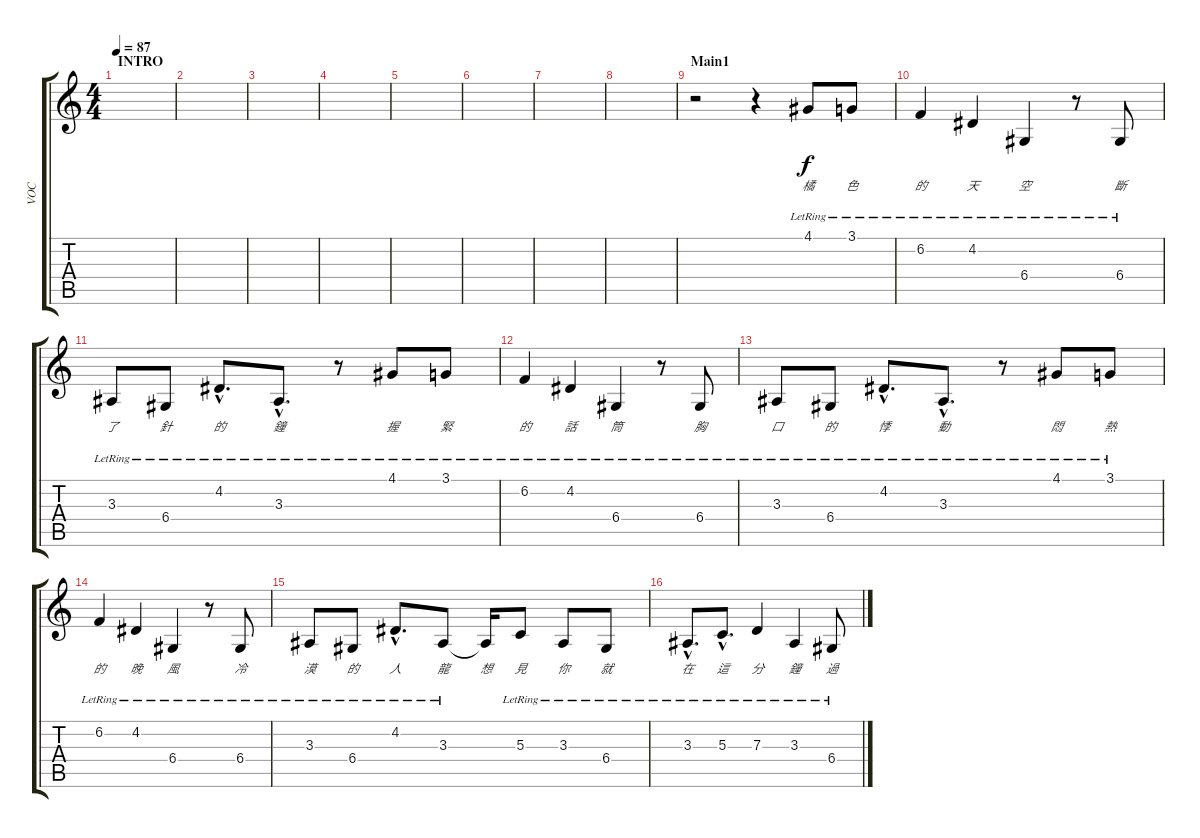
\track ("VOC" "VOC") {instrument honkytonkpiano}
\staff {score tabs}
\tuning (E4 B3 G3 D3 A2 E2) {hide}
\ts (4 4)
\section ("" "INTRO")
\tempo 87
\clef g2
\ks c
|
|
|
|
|
|
|
|
\section ("" "Main1")
r.2 r.4 4.1{lr}.8{lyrics (0 "橘") lyrics (1 "") lyrics (2 "") lyrics (3 "") lyrics (4 "")} 3.1{lr}.8{lyrics (0 "色") lyrics (1 "") lyrics (2 "") lyrics (3 "") lyrics (4 "")} |
6.2{lr}.4{lyrics (0 "的") lyrics (1 "") lyrics (2 "") lyrics (3 "") lyrics (4 "")} 4.2{lr}.4{lyrics (0 "天") lyrics (1 "") lyrics (2 "") lyrics (3 "") lyrics (4 "")} 6.4{lr}.4{lyrics (0 "空　") lyrics (1 "") lyrics (2 "") lyrics (3 "") lyrics (4 "")} r.8 6.4{lr}.8{lyrics (0 "斷") lyrics (1 "") lyrics (2 "") lyrics (3 "") lyrics (4 "")} |
3.3{lr}.8{lyrics (0 "了") lyrics (1 "") lyrics (2 "") lyrics (3 "") lyrics (4 "")} 6.4{lr}.8{lyrics (0 "針") lyrics (1 "") lyrics (2 "") lyrics (3 "") lyrics (4 "")} 4.2{hac lr}.8{d lyrics (0 "的") lyrics (1 "") lyrics (2 "") lyrics (3 "") lyrics (4 "")} 3.3{hac lr}.8{d lyrics (0 "鐘　") lyrics (1 "") lyrics (2 "") lyrics (3 "") lyrics (4 "")} r.8 4.1{lr}.8{lyrics (0 "握") lyrics (1 "") lyrics (2 "") lyrics (3 "") lyrics (4 "")} 3.1{lr}.8{lyrics (0 "緊") lyrics (1 "") lyrics (2 "") lyrics (3 "") lyrics (4 "")} |
6.2{lr}.4{lyrics (0 "的") lyrics (1 "") lyrics (2 "") lyrics (3 "") lyrics (4 "")} 4.2{lr}.4{lyrics (0 "話") lyrics (1 "") lyrics (2 "") lyrics (3 "") lyrics (4 "")} 6.4{lr}.4{lyrics (0 "筒　") lyrics (1 "") lyrics (2 "") lyrics (3 "") lyrics (4 "")} r.8 6.4{lr}.8{lyrics (0 "胸") lyrics (1 "") lyrics (2 "") lyrics (3 "") lyrics (4 "")} |
3.3{lr}.8{lyrics (0 "口") lyrics (1 "") lyrics (2 "") lyrics (3 "") lyrics (4 "")} 6.4{lr}.8{lyrics (0 "的") lyrics (1 "") lyrics (2 "") lyrics (3 "") lyrics (4 "")} 4.2{hac lr}.8{d lyrics (0 "悸") lyrics (1 "") lyrics (2 "") lyrics (3 "") lyrics (4 "")} 3.3{hac lr}.8{d lyrics (0 "動") lyrics (1 "") lyrics (2 "") lyrics (3 "") lyrics (4 "")} r.8 4.1{lr}.8{lyrics (0 "悶") lyrics (1 "") lyrics (2 "") lyrics (3 "") lyrics (4 "")} 3.1{lr}.8{lyrics (0 "熱") lyrics (1 "") lyrics (2 "") lyrics (3 "") lyrics (4 "")} |
6.2{lr}.4{lyrics (0 "的") lyrics (1 "") lyrics (2 "") lyrics (3 "") lyrics (4 "")} 4.2{lr}.4{lyrics (0 "晚") lyrics (1 "") lyrics (2 "") lyrics (3 "") lyrics (4 "")} 6.4{lr}.4{lyrics (0 "風　") lyrics (1 "") lyrics (2 "") lyrics (3 "") lyrics (4 "")} r.8 6.4{lr}.8{lyrics (0 "冷") lyrics (1 "") lyrics (2 "") lyrics (3 "") lyrics (4 "")} |
3.3{lr}.8{lyrics (0 "漠") lyrics (1 "") lyrics (2 "") lyrics (3 "") lyrics (4 "")} 6.4{lr}.8{lyrics (0 "的") lyrics (1 "") lyrics (2 "") lyrics (3 "") lyrics (4 "")} 4.2{hac lr}.8{d lyrics (0 "人") lyrics (1 "") lyrics (2 "") lyrics (3 "") lyrics (4 "")} 3.3{lr}.8{lyrics (0 "龍　") lyrics (1 "") lyrics (2 "") lyrics (3 "") lyrics (4 "")} 3.3{t}.16{lyrics (0 "想") lyrics (1 "") lyrics (2 "") lyrics (3 "") lyrics (4 "")} 5.3{lr}.8{lyrics (0 "見") lyrics (1 "") lyrics (2 "") lyrics (3 "") lyrics (4 "")} 3.3{lr}.8{lyrics (0 "你") lyrics (1 "") lyrics (2 "") lyrics (3 "") lyrics (4 "")} 6.4{lr}.8{lyrics (0 "就") lyrics (1 "") lyrics (2 "") lyrics (3 "") lyrics (4 "")} |
3.3{hac lr}.8{d lyrics (0 "在") lyrics (1 "") lyrics (2 "") lyrics (3 "") lyrics (4 "")} 5.3{hac lr}.8{d lyrics (0 "這") lyrics (1 "") lyrics (2 "") lyrics (3 "") lyrics (4 "")} 7.3{lr}.4{lyrics (0 "分") lyrics (1 "") lyrics (2 "") lyrics (3 "") lyrics (4 "")} 3.3{lr}.4{lyrics (0 "鐘") lyrics (1 "") lyrics (2 "") lyrics (3 "") lyrics (4 "")} 6.4{lr}.8{lyrics (0 "過") lyrics (1 "") lyrics (2 "") lyrics (3 "") lyrics (4 "")}
